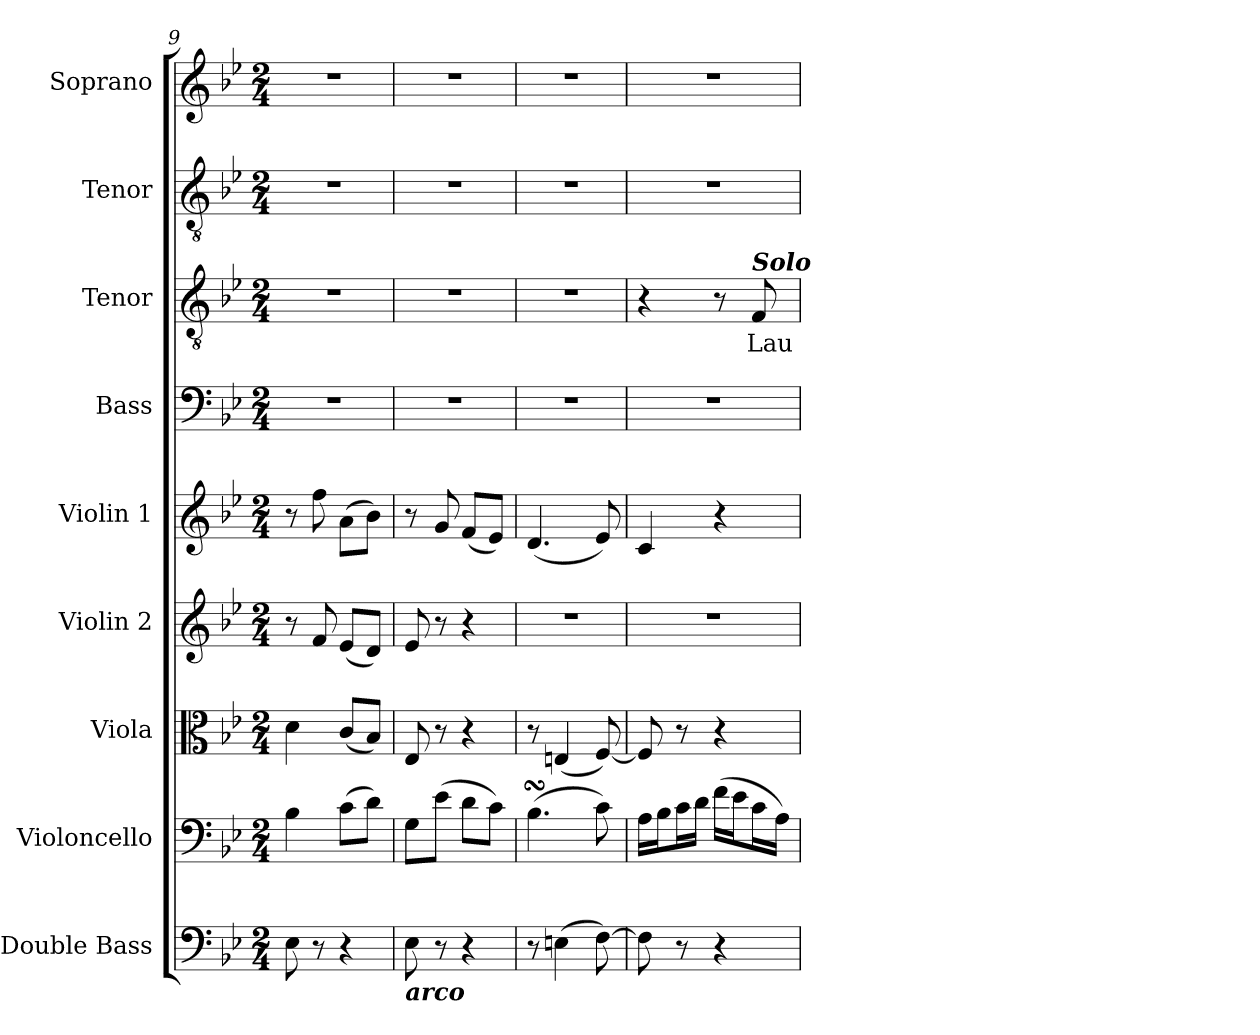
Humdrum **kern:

**kern	**kern	**kern	**kern	**kern	**kern	**kern	**text	**kern	**kern
*part9	*part8	*part7	*part6	*part5	*part4	*part3	*part3	*part2	*part1
*staff9	*staff8	*staff7	*staff6	*staff5	*staff4	*staff3	*staff3	*staff2	*staff1
*I"Double Bass	*I"Violoncello	*I"Viola	*I"Violin 2	*I"Violin 1	*I"Bass	*I"Tenor	*	*I"Tenor	*I"Soprano
*I'Db.	*I'Vc.	*I'Vla.	*I'Vln. 2	*I'Vln.	*I'B.	*I'T.	*	*I'T.	*I'S.
*clefF4	*clefF4	*clefC3	*clefG2	*clefG2	*clefF4	*clefGv2	*	*clefGv2	*clefG2
*ITrd7c12	*	*	*	*	*	*ITrd7c12	*	*ITrd7c12	*
*k[b-e-]	*k[b-e-]	*k[b-e-]	*k[b-e-]	*k[b-e-]	*k[b-e-]	*k[b-e-]	*	*k[b-e-]	*k[b-e-]
*B-:	*B-:	*B-:	*B-:	*B-:	*B-:	*B-:	*	*B-:	*B-:
*M2/4	*M2/4	*M2/4	*M2/4	*M2/4	*M2/4	*M2/4	*	*M2/4	*M2/4
=9	=9	=9	=9	=9	=9	=9	=9	=9	=9
!	!	!	!	!	!LO:N:vis=1	!LO:N:vis=1	!	!LO:N:vis=1	!LO:N:vis=1
8EE-i\	4B-i\	4di\	8r	8r	2r	2r	.	2r	2r
8r	.	.	8fi/	8ffi\	.	.	.	.	.
4r	(8ci\L	(8ci/L	(8e-i/L	(8ai\L	.	.	.	.	.
.	8di\J)	8B-i/J)	8di/J)	8b-i\J)	.	.	.	.	.
=10	=10	=10	=10	=10	=10	=10	=10	=10	=10
!LO:TX:b:Bi:t=arco	!	!	!	!	!	!	!	!	!
!	!	!	!	!	!LO:N:vis=1	!LO:N:vis=1	!	!LO:N:vis=1	!LO:N:vis=1
8EE-i\	8Gi\L	8E-i/	8e-i/	8r	2r	2r	.	2r	2r
8r	(8e-i\J	8r	8r	8gi/	.	.	.	.	.
4r	8di\L	4r	4r	(8fi/L	.	.	.	.	.
.	8ci\J)	.	.	8e-i/J)	.	.	.	.	.
!!LO:LB:g=z
=11	=11	=11	=11	=11	=11	=11	=11	=11	=11
!	!	!	!LO:N:vis=1	!	!LO:N:vis=1	!LO:N:vis=1	!	!LO:N:vis=1	!LO:N:vis=1
8r	(4.B-sSSsi\	8r	2r	(4.di/	2r	2r	.	2r	2r
(4EEni\	.	(4Eni/	.	.	.	.	.	.	.
[>8FFi\)	8ci\)	[<8Fi/)	.	8e-i/)	.	.	.	.	.
=12	=12	=12	=12	=12	=12	=12	=12	=12	=12
!	!	!	!LO:N:vis=1	!	!LO:N:vis=1	!	!	!LO:N:vis=1	!LO:N:vis=1
8FFi\]	16Ai\LL	8Fi/]	2r	4ci/	2r	4r	.	2r	2r
.	16B-i\J	.	.	.	.	.	.	.	.
8r	16ci\L	8r	.	.	.	.	.	.	.
.	16di\JJ	.	.	.	.	.	.	.	.
4r	(16fi\LL	4r	.	4r	.	8r	.	.	.
.	16e-i\J	.	.	.	.	.	.	.	.
!	!	!	!	!	!	!LO:TX:a:Bi:t=Solo	!	!	!
!	!	!	!	!	!	!	!LO:LY:b:color=#000000	!	!
.	16ci\L	.	.	.	.	8FFi/	Lau-	.	.
.	16Ai\JJ)	.	.	.	.	.	.	.	.
=	=	=	=	=	=	=	=	=	=
*-	*-	*-	*-	*-	*-	*-	*-	*-	*-
